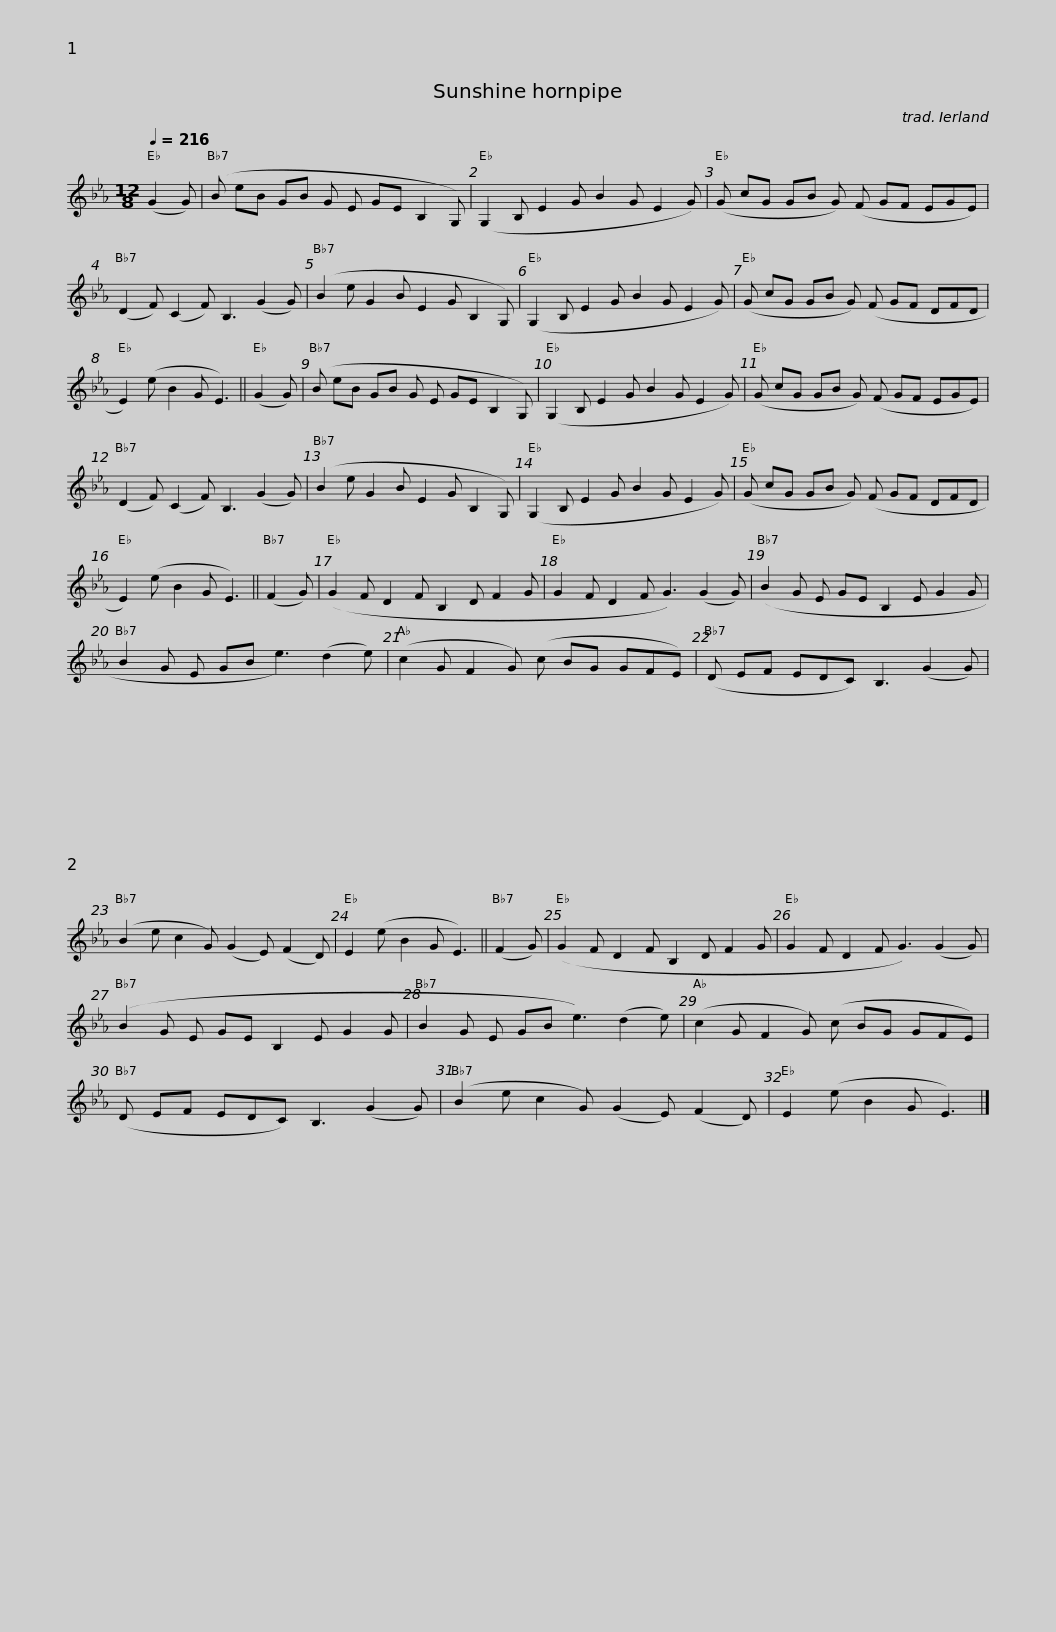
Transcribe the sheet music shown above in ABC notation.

X:1
L:1/8
Q:1/4=216
M:12/8
I:linebreak $
K:Eb
V:1 treble
V:1
 (G2 G) | (B eB GB G E GE B,2 G,) | (G,2 B, E2 G B2 G E2 G) | (G cG GB G) (F GF EGE) |$ (D2 F) (C2 F) B,3 (G2 G) | %5
 (B2 e G2 B E2 G B,2 G,) | (G,2 B, E2 G B2 G E2 G) | (G cG GB G) (F GF DFD |$ E2) (e B2 G E3) || (G2 G) | %10
 (B eB GB G E GE B,2 G,) | (G,2 B, E2 G B2 G E2 G) |$ (G cG GB G) (F GF EGE) | (D2 F) (C2 F) B,3 (G2 G) | (B2 e G2 B E2 G B,2 G,) | %15
 (G,2 B, E2 G B2 G E2 G) |$ (G cG GB G) (F GF DFD | E2) (e B2 G E3) || (F2 G) | (G2 F D2 F B,2 D F2 G | %20
 G2 F D2 F G3) (G2 G) |$ (B2 G E GE B,2 E G2 G | B2 G E GB e3) (d2 e) | (c2 G F2 G) (c BG GFE) | (D EF EDC) B,3 (G2 G) |$ %25
 (B2 e c2 G) (G2 E) (F2 D) | E2 (e B2 G E3) || (F2 G) | (G2 F D2 F B,2 D F2 G | G2 F D2 F G3) (G2 G) |$ %30
 (B2 G E GE B,2 E G2 G | B2 G E GB e3) (d2 e) | (c2 G F2 G) (c BG GFE) | (D EF EDC) B,3 (G2 G) |$ (B2 e c2 G) (G2 E) (F2 D) | %35
 E2 (e B2 G E3) |] %36
